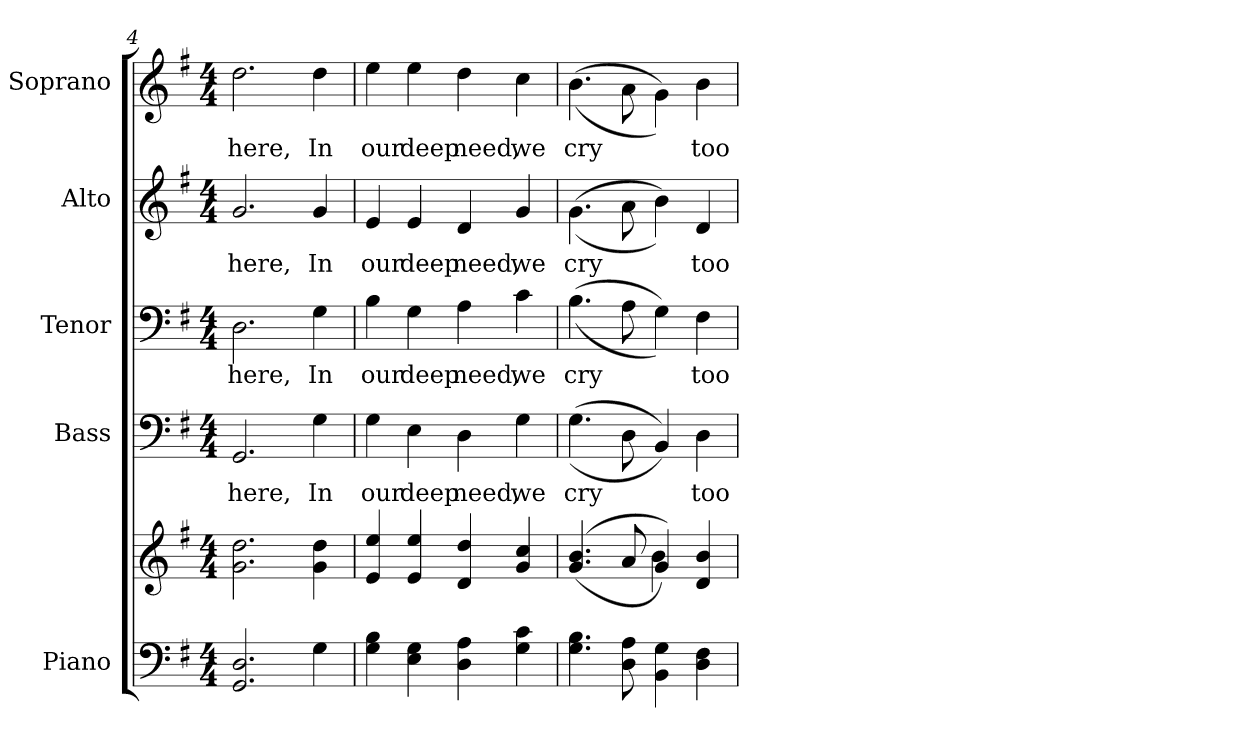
**kern	**kern	**kern	**text	**kern	**text	**kern	**text	**kern	**text
*part5	*part5	*part4	*part4	*part3	*part3	*part2	*part2	*part1	*part1
*staff6	*staff5	*staff4	*staff4	*staff3	*staff3	*staff2	*staff2	*staff1	*staff1
*I"Piano	*	*I"Bass	*	*I"Tenor	*	*I"Alto	*	*I"Soprano	*
*I'Pno.	*	*I'B.	*	*I'T.	*	*I'A.	*	*I'S.	*
!!LO:PB:g=z
*clefF4	*clefG2	*clefF4	*	*clefF4	*	*clefG2	*	*clefG2	*
*k[f#]	*k[f#]	*k[f#]	*	*k[f#]	*	*k[f#]	*	*k[f#]	*
*G:	*G:	*G:	*	*G:	*	*G:	*	*G:	*
*M4/4	*M4/4	*M4/4	*	*M4/4	*	*M4/4	*	*M4/4	*
=4	=4	=4	=4	=4	=4	=4	=4	=4	=4
!	!	!	!LO:LY:b:color=#000000	!	!	!	!	!	!
!	!	!	!	!	!LO:LY:b:color=#000000	!	!	!	!
!	!	!	!	!	!	!	!LO:LY:b:color=#000000	!	!
!	!	!	!	!	!	!	!	!	!LO:LY:b:color=#000000
2.GGi/ 2.Di	2.gi\ 2.ddi	2.GGi/	here,	2.Di\	here,	2.gi/	here,	2.ddi\	here,
!	!	!	!LO:LY:b:color=#000000	!	!	!	!	!	!
!	!	!	!	!	!LO:LY:b:color=#000000	!	!	!	!
!	!	!	!	!	!	!	!LO:LY:b:color=#000000	!	!
!	!	!	!	!	!	!	!	!	!LO:LY:b:color=#000000
4Gi\	4gi\ 4ddi	4Gi\	In	4Gi\	In	4gi/	In	4ddi\	In
=5	=5	=5	=5	=5	=5	=5	=5	=5	=5
!	!	!	!LO:LY:b:color=#000000	!	!	!	!	!	!
!	!	!	!	!	!LO:LY:b:color=#000000	!	!	!	!
!	!	!	!	!	!	!	!LO:LY:b:color=#000000	!	!
!	!	!	!	!	!	!	!	!	!LO:LY:b:color=#000000
4Gi\ 4Bi	4ei/ 4eei	4Gi\	our	4Bi\	our	4ei/	our	4eei\	our
!	!	!	!LO:LY:b:color=#000000	!	!	!	!	!	!
!	!	!	!	!	!LO:LY:b:color=#000000	!	!	!	!
!	!	!	!	!	!	!	!LO:LY:b:color=#000000	!	!
!	!	!	!	!	!	!	!	!	!LO:LY:b:color=#000000
4Ei\ 4Gi	4ei/ 4eei	4Ei\	deep	4Gi\	deep	4ei/	deep	4eei\	deep
!	!	!	!LO:LY:b:color=#000000	!	!	!	!	!	!
!	!	!	!	!	!LO:LY:b:color=#000000	!	!	!	!
!	!	!	!	!	!	!	!LO:LY:b:color=#000000	!	!
!	!	!	!	!	!	!	!	!	!LO:LY:b:color=#000000
4Di\ 4Ai	4di/ 4ddi	4Di\	need,	4Ai\	need,	4di/	need,	4ddi\	need,
!	!	!	!LO:LY:b:color=#000000	!	!	!	!	!	!
!	!	!	!	!	!LO:LY:b:color=#000000	!	!	!	!
!	!	!	!	!	!	!	!LO:LY:b:color=#000000	!	!
!	!	!	!	!	!	!	!	!	!LO:LY:b:color=#000000
4Gi\ 4ci	4gi/ 4cci	4Gi\	we	4ci\	we	4gi/	we	4cci\	we
=6	=6	=6	=6	=6	=6	=6	=6	=6	=6
*	*^	*	*	*	*	*	*	*	*
!	!	!	!	!LO:LY:b:color=#000000	!	!	!	!	!	!
!	!	!	!	!	!	!LO:LY:b:color=#000000	!	!	!	!
!	!	!	!	!	!	!	!	!LO:LY:b:color=#000000	!	!
!	!	!	!	!	!	!	!	!	!	!LO:LY:b:color=#000000
4.Gi\ 4.Bi	((4.gi/ 4.bi	2ryy	((4.Gi\	cry	((4.Bi\	cry	((4.gi\	cry	((4.bi\	cry
8Di\ 8Ai	8ai/	.	8Di\	.	8Ai\	.	8ai\	.	8ai\	.
4BBi\ 4Gi	4gi/))	4bi\	4BBi/))	.	4Gi\))	.	4bi\))	.	4gi\))	.
!	!	!	!	!LO:LY:b:color=#000000	!	!	!	!	!	!
!	!	!	!	!	!	!LO:LY:b:color=#000000	!	!	!	!
!	!	!	!	!	!	!	!	!LO:LY:b:color=#000000	!	!
!	!	!	!	!	!	!	!	!	!	!LO:LY:b:color=#000000
4Di\ 4F#i	4di/ 4bi	4ryy	4Di\	too	4F#i\	too	4di/	too	4bi\	too
*	*v	*v	*	*	*	*	*	*	*	*
=	=	=	=	=	=	=	=	=	=
*-	*-	*-	*-	*-	*-	*-	*-	*-	*-
